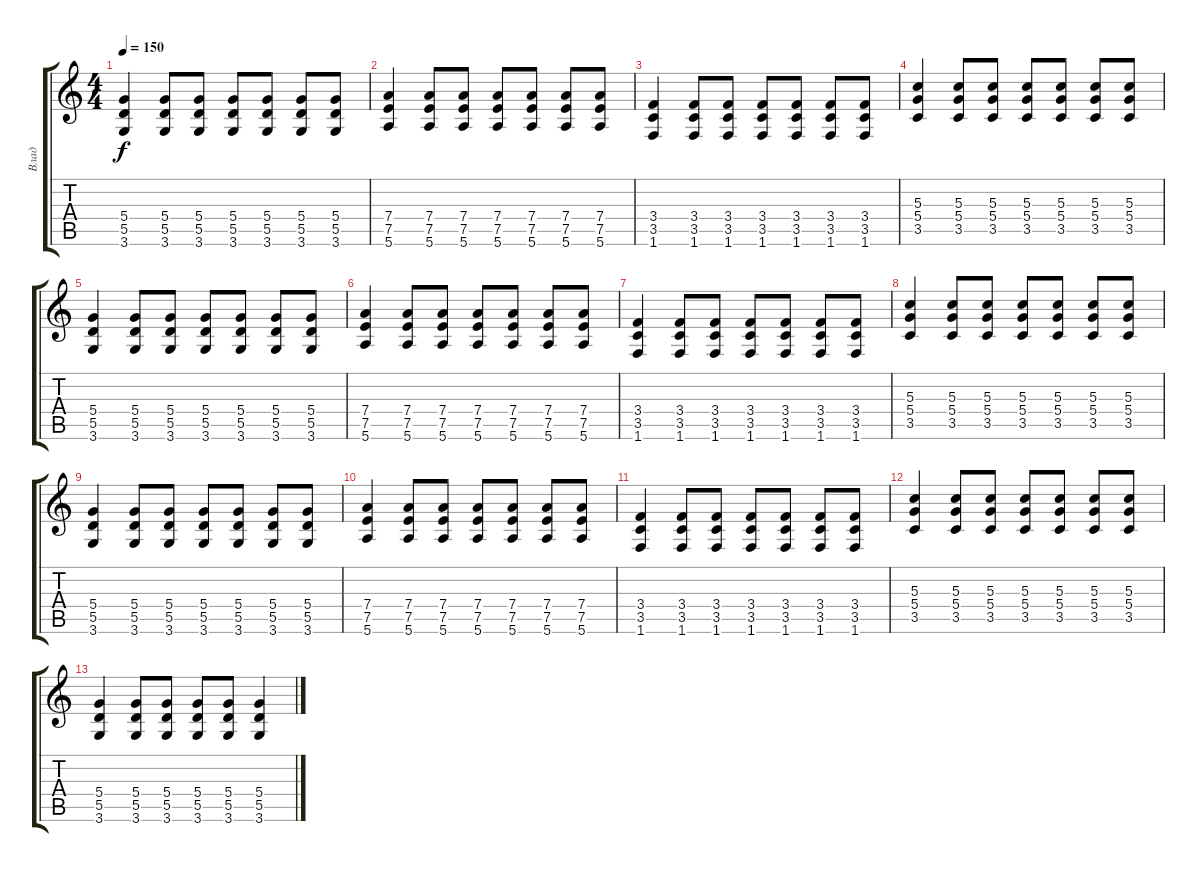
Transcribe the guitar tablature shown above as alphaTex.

\track ("Влад" "Влад") {instrument overdrivenguitar}
\staff {score tabs}
\tuning (E4 B3 G3 D3 A2 E2) {hide}
\ts (4 4)
\tempo 150
\clef g2
\ks c
(5.4 5.5 3.6).4{dy f} (5.4 5.5 3.6).8 (5.4 5.5 3.6).8 (5.4 5.5 3.6).8 (5.4 5.5 3.6).8 (5.4 5.5 3.6).8 (5.4 5.5 3.6).8 |
(7.4 7.5 5.6).4 (7.4 7.5 5.6).8 (7.4 7.5 5.6).8 (7.4 7.5 5.6).8 (7.4 7.5 5.6).8 (7.4 7.5 5.6).8 (7.4 7.5 5.6).8 |
(3.4 3.5 1.6).4 (3.4 3.5 1.6).8 (3.4 3.5 1.6).8 (3.4 3.5 1.6).8 (3.4 3.5 1.6).8 (3.4 3.5 1.6).8 (3.4 3.5 1.6).8 |
(5.3 5.4 3.5).4 (5.3 5.4 3.5).8 (5.3 5.4 3.5).8 (5.3 5.4 3.5).8 (5.3 5.4 3.5).8 (5.3 5.4 3.5).8 (5.3 5.4 3.5).8 |
(5.4 5.5 3.6).4 (5.4 5.5 3.6).8 (5.4 5.5 3.6).8 (5.4 5.5 3.6).8 (5.4 5.5 3.6).8 (5.4 5.5 3.6).8 (5.4 5.5 3.6).8 |
(7.4 7.5 5.6).4 (7.4 7.5 5.6).8 (7.4 7.5 5.6).8 (7.4 7.5 5.6).8 (7.4 7.5 5.6).8 (7.4 7.5 5.6).8 (7.4 7.5 5.6).8 |
(3.4 3.5 1.6).4 (3.4 3.5 1.6).8 (3.4 3.5 1.6).8 (3.4 3.5 1.6).8 (3.4 3.5 1.6).8 (3.4 3.5 1.6).8 (3.4 3.5 1.6).8 |
(5.3 5.4 3.5).4 (5.3 5.4 3.5).8 (5.3 5.4 3.5).8 (5.3 5.4 3.5).8 (5.3 5.4 3.5).8 (5.3 5.4 3.5).8 (5.3 5.4 3.5).8 |
(5.4 5.5 3.6).4 (5.4 5.5 3.6).8 (5.4 5.5 3.6).8 (5.4 5.5 3.6).8 (5.4 5.5 3.6).8 (5.4 5.5 3.6).8 (5.4 5.5 3.6).8 |
(7.4 7.5 5.6).4 (7.4 7.5 5.6).8 (7.4 7.5 5.6).8 (7.4 7.5 5.6).8 (7.4 7.5 5.6).8 (7.4 7.5 5.6).8 (7.4 7.5 5.6).8 |
(3.4 3.5 1.6).4 (3.4 3.5 1.6).8 (3.4 3.5 1.6).8 (3.4 3.5 1.6).8 (3.4 3.5 1.6).8 (3.4 3.5 1.6).8 (3.4 3.5 1.6).8 |
(5.3 5.4 3.5).4 (5.3 5.4 3.5).8 (5.3 5.4 3.5).8 (5.3 5.4 3.5).8 (5.3 5.4 3.5).8 (5.3 5.4 3.5).8 (5.3 5.4 3.5).8 |
(5.4 5.5 3.6).4 (5.4 5.5 3.6).8 (5.4 5.5 3.6).8 (5.4 5.5 3.6).8 (5.4 5.5 3.6).8 (5.4 5.5 3.6).4
